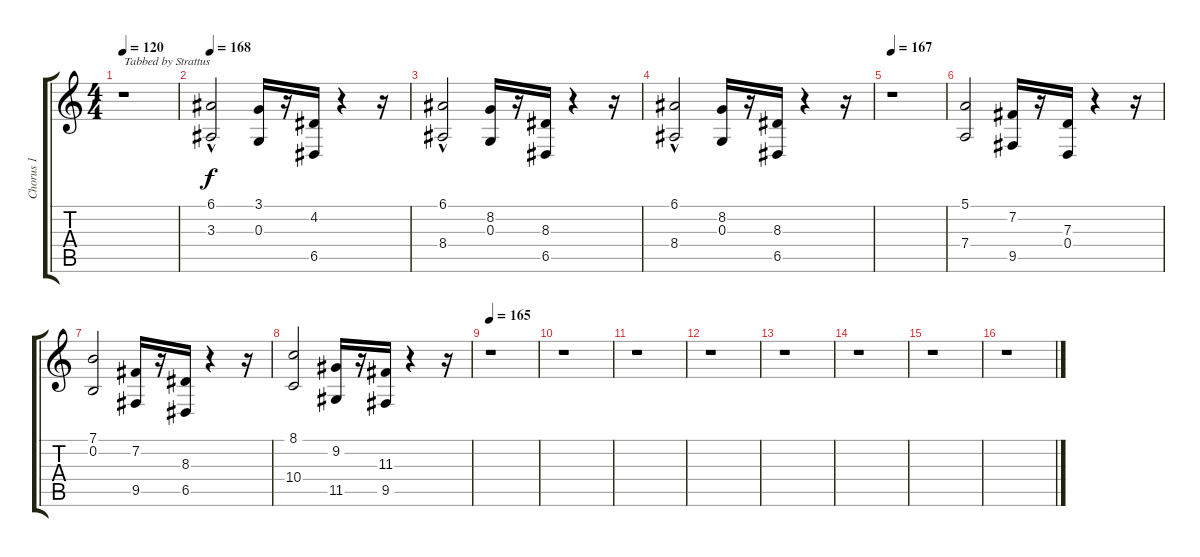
\track ("Chorus 1" "Chorus 1") {instrument lead6voice}
\staff {score tabs}
\tuning (E4 B3 G3 D3 A2 E2) {hide}
\ts (4 4)
\tempo 120
\clef g2
\ks c
r.1{txt "Tabbed by Strattus" dy f instrument lead6voice} |
\tempo 168
(6.1 3.3{hac}).2 (3.1 0.3).16 r.16 (4.2 6.5).16 r.4 r.16 |
(6.1 8.4{hac}).2 (8.2 0.3).16 r.16 (8.3 6.5).16 r.4 r.16 |
(6.1 8.4{hac}).2 (8.2 0.3).16 r.16 (8.3 6.5).16 r.4 r.16 |
\tempo 167
r.1 |
(5.1 7.4).2 (7.2 9.5).16 r.16 (7.3 0.4).16 r.4 r.16 |
(7.1 0.2).2 (7.2 9.5).16 r.16 (8.3 6.5).16 r.4 r.16 |
(8.1 10.4).2 (9.2 11.5).16 r.16 (11.3 9.5).16 r.4 r.16 |
\tempo 165
r.1 |
r.1 |
r.1 |
r.1 |
r.1 |
r.1 |
r.1 |
r.1
